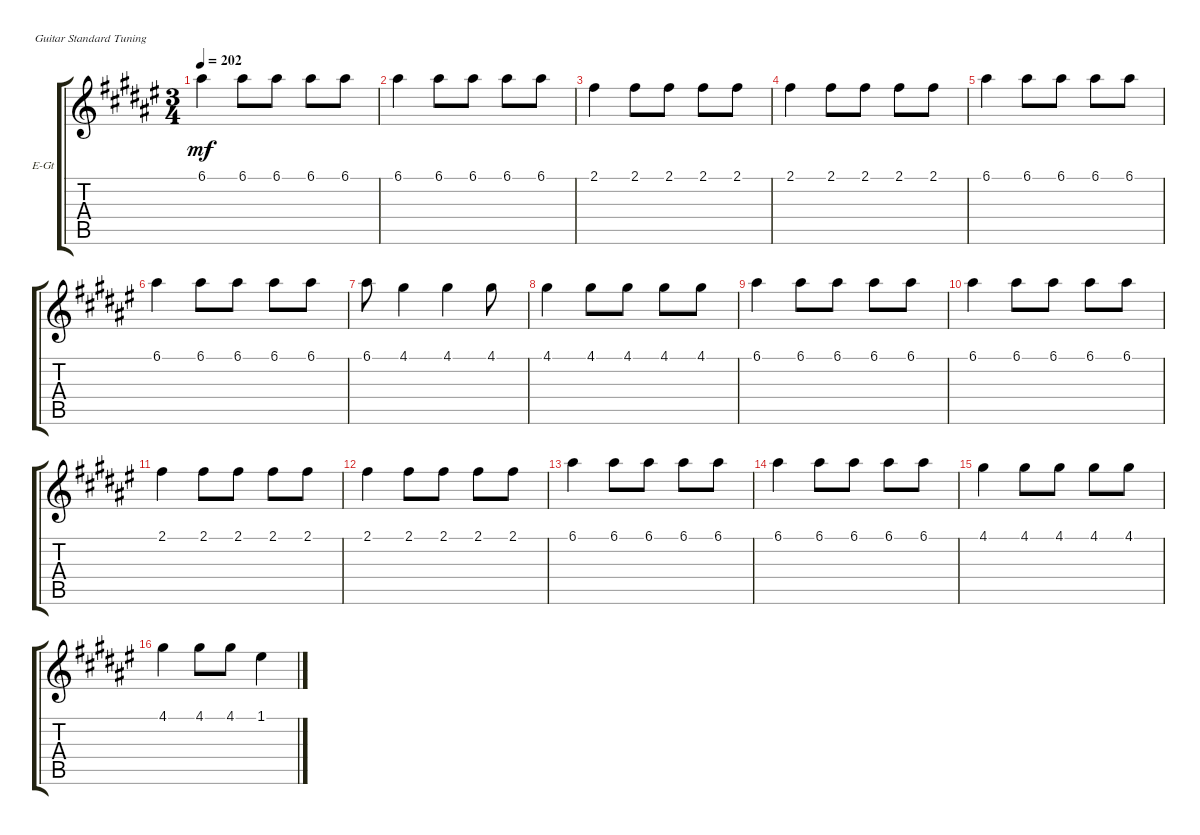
\defaultSystemsLayout 4
\bracketExtendMode groupsimilarinstruments
\firstSystemTrackNameOrientation horizontal
\otherSystemsTrackNameOrientation horizontal
\track ("Electric Guitar (Lead)" "E-Gt") {instrument distortionguitar}
\staff {score tabs}
\tuning (E4 B3 G3 D3 A2 E2)
\ts (3 4)
\tempo 202
\clef g2
\scale
0.333333
\ks f#
6.1.4{dy mf} 6.1.8 6.1.8 6.1.8 6.1.8 |
\scale
0.333333 6.1.4 6.1.8 6.1.8 6.1.8 6.1.8 |
\scale
0.333333 2.1.4 2.1.8 2.1.8 2.1.8 2.1.8 |
\scale
0.333333 2.1.4 2.1.8 2.1.8 2.1.8 2.1.8 |
\scale
0.333333 6.1.4 6.1.8 6.1.8 6.1.8 6.1.8 |
\scale
0.333333 6.1.4 6.1.8 6.1.8 6.1.8 6.1.8 |
\scale
0.333333 6.1.8 4.1.4 4.1.4 4.1.8 |
\scale
0.333333 4.1.4 4.1.8 4.1.8 4.1.8 4.1.8 |
\scale
0.333333 6.1.4 6.1.8 6.1.8 6.1.8 6.1.8 |
\scale
0.333333 6.1.4 6.1.8 6.1.8 6.1.8 6.1.8 |
\scale
0.333333 2.1.4 2.1.8 2.1.8 2.1.8 2.1.8 |
\scale
0.333333 2.1.4 2.1.8 2.1.8 2.1.8 2.1.8 |
\scale
0.333333 6.1.4 6.1.8 6.1.8 6.1.8 6.1.8 |
\scale
0.333333 6.1.4 6.1.8 6.1.8 6.1.8 6.1.8 |
\scale
0.333333 4.1.4 4.1.8 4.1.8 4.1.8 4.1.8 |
\scale
0.333333 4.1.4 4.1.8 4.1.8 1.1.4
